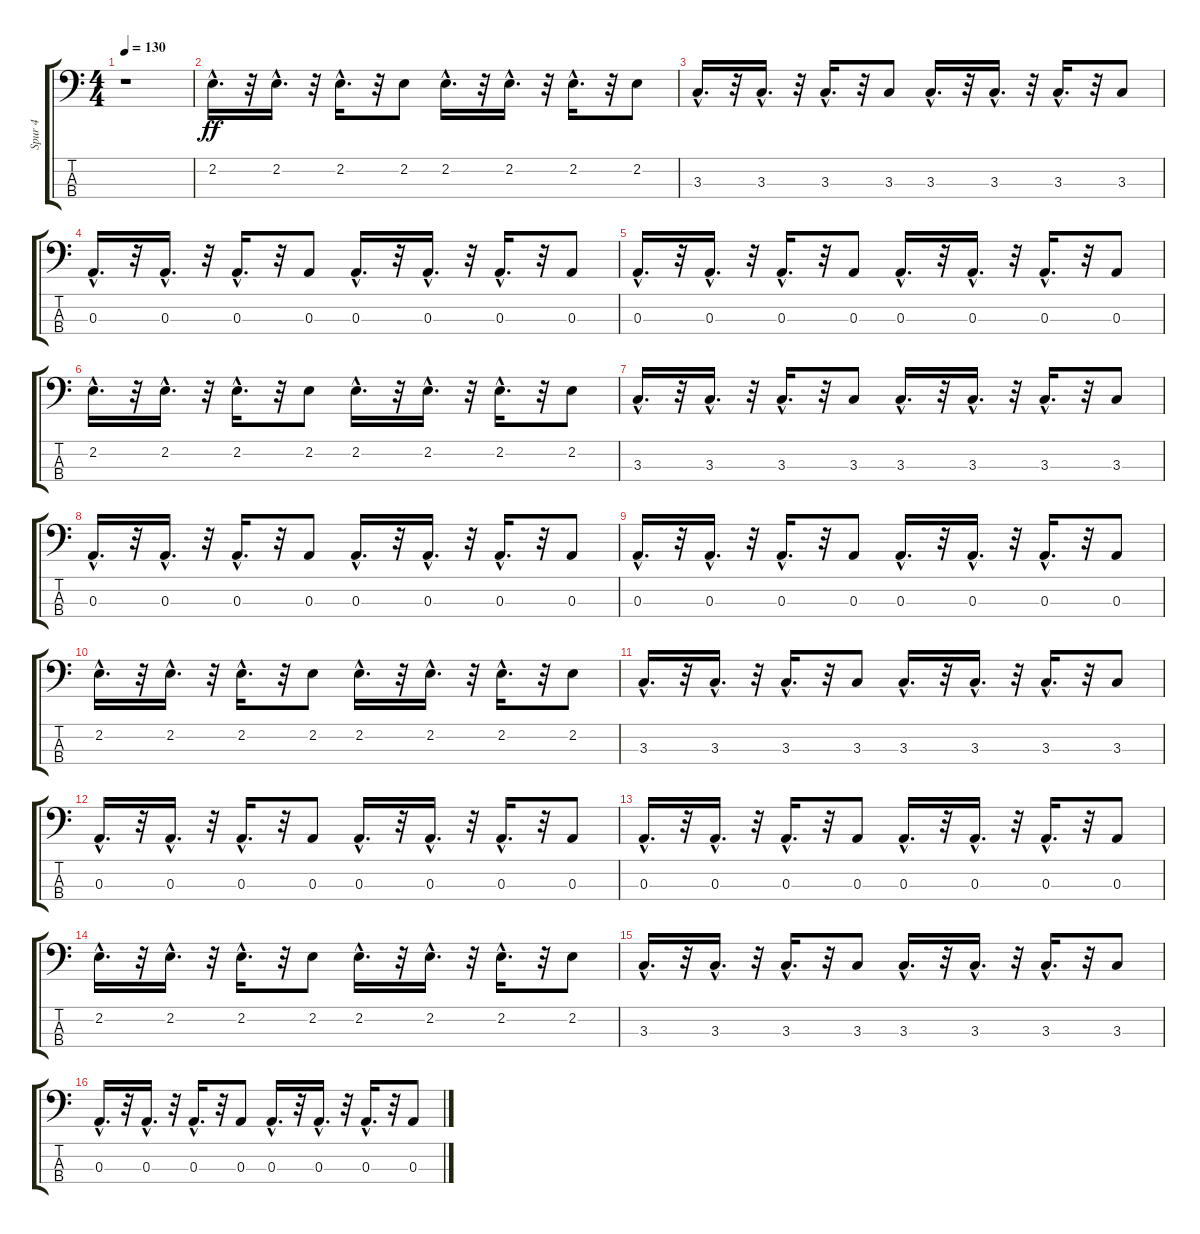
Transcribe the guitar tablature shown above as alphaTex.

\track ("Spur 4" "Spur 4") {instrument slapbass2}
\staff {score tabs}
\tuning (G2 D2 A1 E1) {hide}
\ts (4 4)
\tempo 130
\clef f4
\ks c
r.1{dy ff instrument slapbass2} |
2.2{hac}.16{d} r.32 2.2{hac}.16{d} r.32 2.2{hac}.16{d} r.32 2.2.8 2.2{hac}.16{d} r.32 2.2{hac}.16{d} r.32 2.2{hac}.16{d} r.32 2.2.8 |
3.3{hac}.16{d} r.32 3.3{hac}.16{d} r.32 3.3{hac}.16{d} r.32 3.3.8 3.3{hac}.16{d} r.32 3.3{hac}.16{d} r.32 3.3{hac}.16{d} r.32 3.3.8 |
0.3{hac}.16{d} r.32 0.3{hac}.16{d} r.32 0.3{hac}.16{d} r.32 0.3.8 0.3{hac}.16{d} r.32 0.3{hac}.16{d} r.32 0.3{hac}.16{d} r.32 0.3.8 |
0.3{hac}.16{d} r.32 0.3{hac}.16{d} r.32 0.3{hac}.16{d} r.32 0.3.8 0.3{hac}.16{d} r.32 0.3{hac}.16{d} r.32 0.3{hac}.16{d} r.32 0.3.8 |
2.2{hac}.16{d} r.32 2.2{hac}.16{d} r.32 2.2{hac}.16{d} r.32 2.2.8 2.2{hac}.16{d} r.32 2.2{hac}.16{d} r.32 2.2{hac}.16{d} r.32 2.2.8 |
3.3{hac}.16{d} r.32 3.3{hac}.16{d} r.32 3.3{hac}.16{d} r.32 3.3.8 3.3{hac}.16{d} r.32 3.3{hac}.16{d} r.32 3.3{hac}.16{d} r.32 3.3.8 |
0.3{hac}.16{d} r.32 0.3{hac}.16{d} r.32 0.3{hac}.16{d} r.32 0.3.8 0.3{hac}.16{d} r.32 0.3{hac}.16{d} r.32 0.3{hac}.16{d} r.32 0.3.8 |
0.3{hac}.16{d} r.32 0.3{hac}.16{d} r.32 0.3{hac}.16{d} r.32 0.3.8 0.3{hac}.16{d} r.32 0.3{hac}.16{d} r.32 0.3{hac}.16{d} r.32 0.3.8 |
2.2{hac}.16{d} r.32 2.2{hac}.16{d} r.32 2.2{hac}.16{d} r.32 2.2.8 2.2{hac}.16{d} r.32 2.2{hac}.16{d} r.32 2.2{hac}.16{d} r.32 2.2.8 |
3.3{hac}.16{d} r.32 3.3{hac}.16{d} r.32 3.3{hac}.16{d} r.32 3.3.8 3.3{hac}.16{d} r.32 3.3{hac}.16{d} r.32 3.3{hac}.16{d} r.32 3.3.8 |
0.3{hac}.16{d} r.32 0.3{hac}.16{d} r.32 0.3{hac}.16{d} r.32 0.3.8 0.3{hac}.16{d} r.32 0.3{hac}.16{d} r.32 0.3{hac}.16{d} r.32 0.3.8 |
0.3{hac}.16{d} r.32 0.3{hac}.16{d} r.32 0.3{hac}.16{d} r.32 0.3.8 0.3{hac}.16{d} r.32 0.3{hac}.16{d} r.32 0.3{hac}.16{d} r.32 0.3.8 |
2.2{hac}.16{d} r.32 2.2{hac}.16{d} r.32 2.2{hac}.16{d} r.32 2.2.8 2.2{hac}.16{d} r.32 2.2{hac}.16{d} r.32 2.2{hac}.16{d} r.32 2.2.8 |
3.3{hac}.16{d} r.32 3.3{hac}.16{d} r.32 3.3{hac}.16{d} r.32 3.3.8 3.3{hac}.16{d} r.32 3.3{hac}.16{d} r.32 3.3{hac}.16{d} r.32 3.3.8 |
0.3{hac}.16{d} r.32 0.3{hac}.16{d} r.32 0.3{hac}.16{d} r.32 0.3.8 0.3{hac}.16{d} r.32 0.3{hac}.16{d} r.32 0.3{hac}.16{d} r.32 0.3.8
